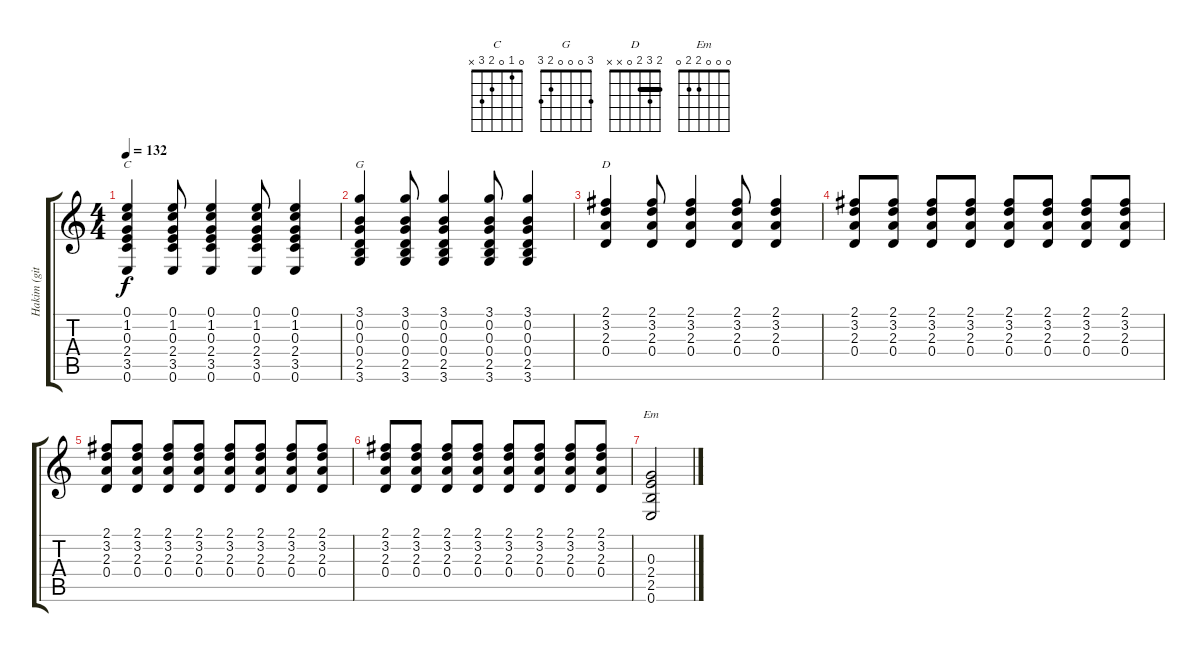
\track ("Hakim (gitar)" "Hakim (git") {instrument acousticguitarsteel}
\staff {score tabs}
\tuning (E4 B3 G3 D3 A2 E2) {hide}
\chord ("C" 0 1 0 2 3 x)
\chord ("G" 3 0 0 0 2 3)
\chord ("D" 2 3 2 0 x x) {barre 2}
\chord ("Em" 0 0 0 2 2 0)
\ts (4 4)
\tempo 132
\clef g2
\ks c
(0.1 1.2 0.3 2.4 3.5 0.6).4{ch "C" dy f} (0.1 1.2 0.3 2.4 3.5 0.6).8 (0.1 1.2 0.3 2.4 3.5 0.6).4 (0.1 1.2 0.3 2.4 3.5 0.6).8 (0.1 1.2 0.3 2.4 3.5 0.6).4 |
(3.1 0.2 0.3 0.4 2.5 3.6).4{ch "G"} (3.1 0.2 0.3 0.4 2.5 3.6).8 (3.1 0.2 0.3 0.4 2.5 3.6).4 (3.1 0.2 0.3 0.4 2.5 3.6).8 (3.1 0.2 0.3 0.4 2.5 3.6).4 |
(2.1 3.2 2.3 0.4).4{ch "D"} (2.1 3.2 2.3 0.4).8 (2.1 3.2 2.3 0.4).4 (2.1 3.2 2.3 0.4).8 (2.1 3.2 2.3 0.4).4 |
(2.1 3.2 2.3 0.4).8 (2.1 3.2 2.3 0.4).8 (2.1 3.2 2.3 0.4).8 (2.1 3.2 2.3 0.4).8 (2.1 3.2 2.3 0.4).8 (2.1 3.2 2.3 0.4).8 (2.1 3.2 2.3 0.4).8 (2.1 3.2 2.3 0.4).8 |
(2.1 3.2 2.3 0.4).8 (2.1 3.2 2.3 0.4).8 (2.1 3.2 2.3 0.4).8 (2.1 3.2 2.3 0.4).8 (2.1 3.2 2.3 0.4).8 (2.1 3.2 2.3 0.4).8 (2.1 3.2 2.3 0.4).8 (2.1 3.2 2.3 0.4).8 |
(2.1 3.2 2.3 0.4).8 (2.1 3.2 2.3 0.4).8 (2.1 3.2 2.3 0.4).8 (2.1 3.2 2.3 0.4).8 (2.1 3.2 2.3 0.4).8 (2.1 3.2 2.3 0.4).8 (2.1 3.2 2.3 0.4).8 (2.1 3.2 2.3 0.4).8 |
(0.3 2.4 2.5 0.6).2{ch "Em"}
